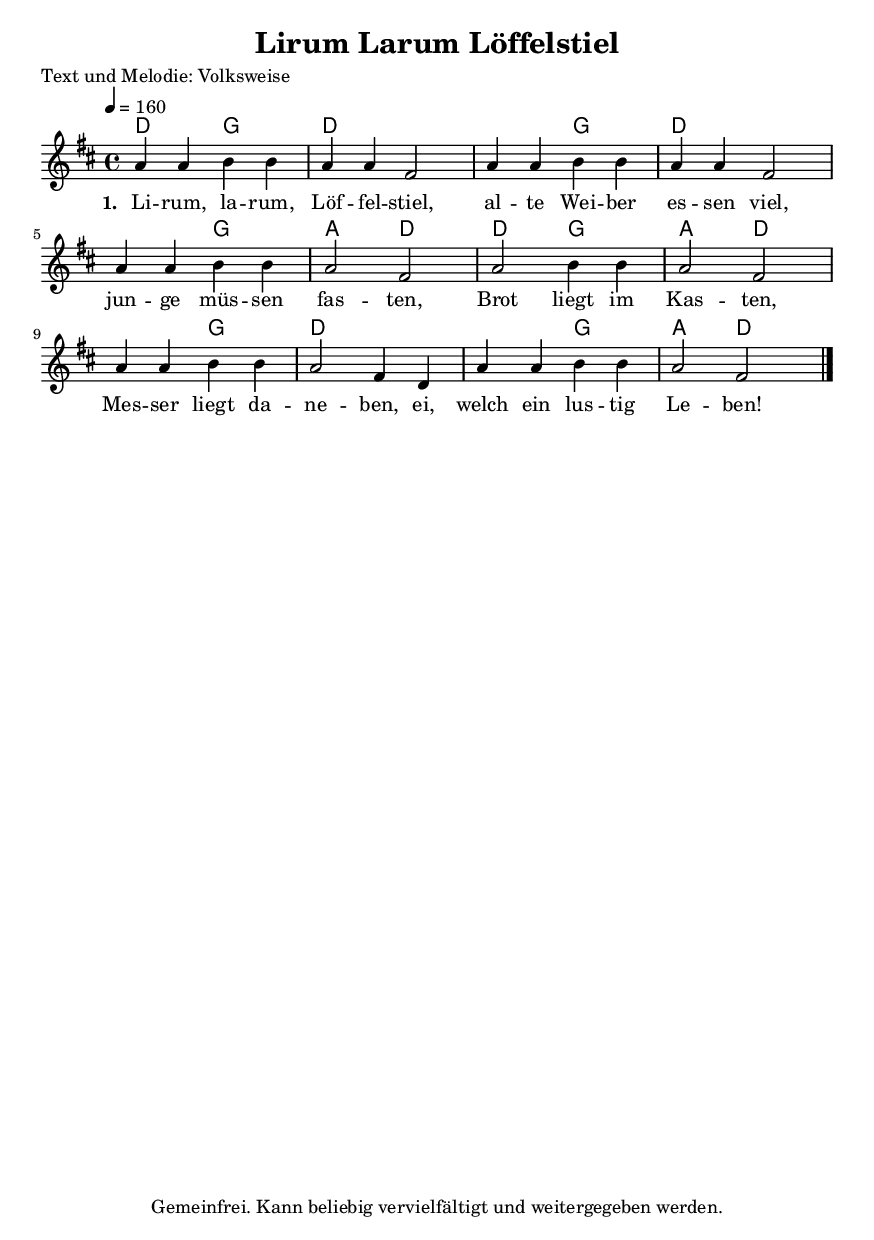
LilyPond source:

%=============================================
%   created by MuseScore Version: 0.9.6.3
%          Dienstag, 1. Februar 2011
%=============================================
%
% geringfügige Änderungen von Hauke Rehr

\version "2.12.0"

\header {
  title = "Lirum Larum Löffelstiel"
  poet = "Text und Melodie: Volksweise"
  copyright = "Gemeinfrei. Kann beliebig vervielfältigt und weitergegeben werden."
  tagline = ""
}

\paper {
  #(set-paper-size "a5")
}

\layout {
  indent = #0
  \context {
    \Lyrics
      \override LyricSpace #'minimum-distance = #1.6
  }
}

#(set-global-staff-size 16)

\include "deutsch.ly"

AvoiceAA = \relative c'{
  \autoBeamOff
  \clef treble
  \key d \major
  \tempo 4 = 160
  \time 4/4 
  a'4 a h h      | % 1
  a a fis2      | % 2
  a4 a h h      | % 3
  a a fis2      | % 4
  a4 a h h      | % 5
  a2 fis      | % 6
  a h4 h      | % 7
  a2 fis      | % 8
  a4 a h h      | % 9
  a2 fis4 d      | % 10
  a' a h h      | % 11
  a2 fis \bar "|."\bar "|." 
}% end of last bar in partorvoice

ApartAverseA = \lyricmode {
  \set stanza = " 1. "
  Li -- rum,  la -- rum,  Löf -- fel -- stiel,
  al -- te  Wei -- ber  es -- sen  viel,
  jun -- ge  müs -- sen  fas -- ten,
  Brot liegt im Kas -- ten,
  Mes -- ser  liegt da -- ne -- ben,
  ei, welch ein lus -- tig  Le -- ben!
}

theChords = \chordmode {
  \germanChords
  d2 g2 d1. g2 d1. g2 a2 d2 d2 g2 a2 d1 g2 d1. g2 a2 d4
}%%end of chordlist 


\score { 
  << 
    \new ChordNames { \theChords } 
    \context Staff = ApartA << 
        \context Voice = AvoiceAA \AvoiceAA
    >>
    \context Lyrics = ApartAverseA\lyricsto AvoiceAA  \ApartAverseA
  >>
 \layout {}
 \midi {}
}%% end of score-block

 % some settings % vim: sw=2 et
